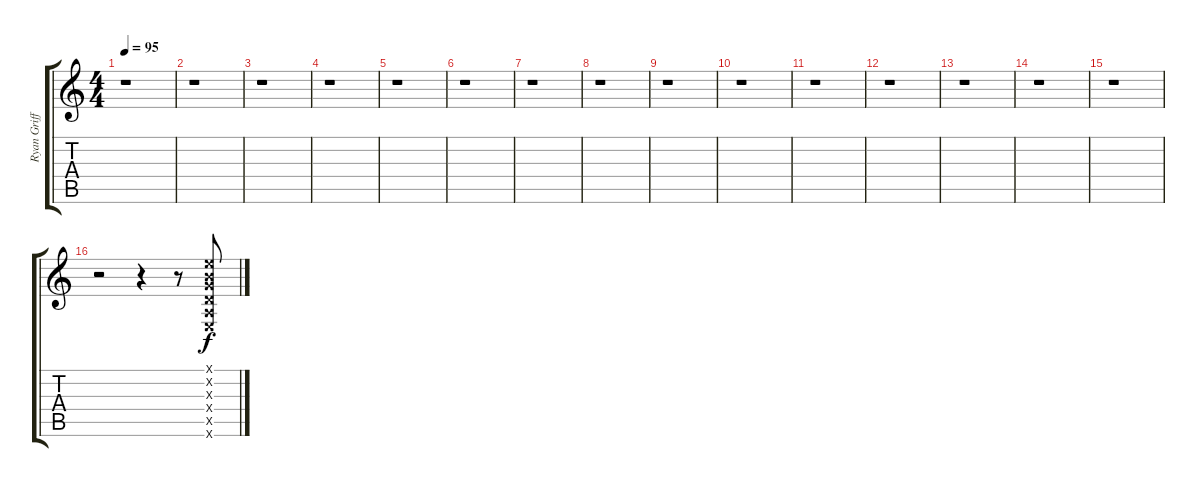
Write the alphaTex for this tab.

\track ("Ryan Griffits" "Ryan Griff") {instrument overdrivenguitar}
\staff {score tabs}
\tuning (E4 B3 G3 D3 A2 E2) {hide}
\ts (4 4)
\tempo 95
\clef g2
\ks c
r.1{dy f instrument overdrivenguitar} |
r.1 |
r.1 |
r.1 |
r.1 |
r.1 |
r.1 |
r.1 |
r.1 |
r.1 |
r.1 |
r.1 |
r.1 |
r.1 |
r.1 |
r.2 r.4 r.8 (0.1{x} 0.2{x} 0.3{x} 0.4{x} 0.5{x} 0.6{x}).8{volume 16 instrument overdrivenguitar}
